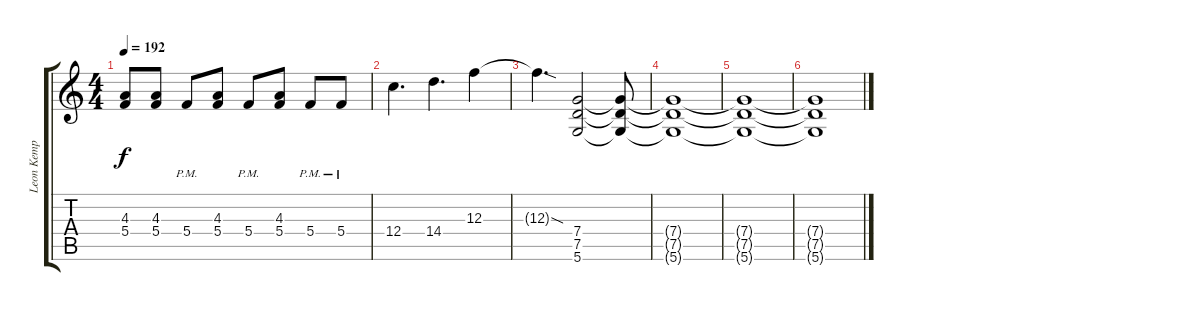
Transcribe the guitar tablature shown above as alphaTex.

\track ("Leon Kemp" "Leon Kemp") {instrument distortionguitar}
\staff {score tabs}
\tuning (D4 A3 F3 C3 G2 D2) {hide}
\ts (4 4)
\tempo 192
\clef g2
\ks c
(4.3 5.4).8{dy f} (4.3 5.4).8 5.4{pm}.8 (4.3 5.4).8 5.4{pm}.8 (4.3 5.4).8 5.4{pm}.8 5.4{pm}.8 |
12.4.4{d} 14.4.4{d} 12.3.4 |
12.3{sod t}.4{d} (7.4 7.5 5.6).2 (7.4{t} 7.5{t} 5.6{t}).8 |
(7.4{t} 7.5{t} 5.6{t}).1 |
(7.4{t} 7.5{t} 5.6{t}).1 |
(7.4{t} 7.5{t} 5.6{t}).1
